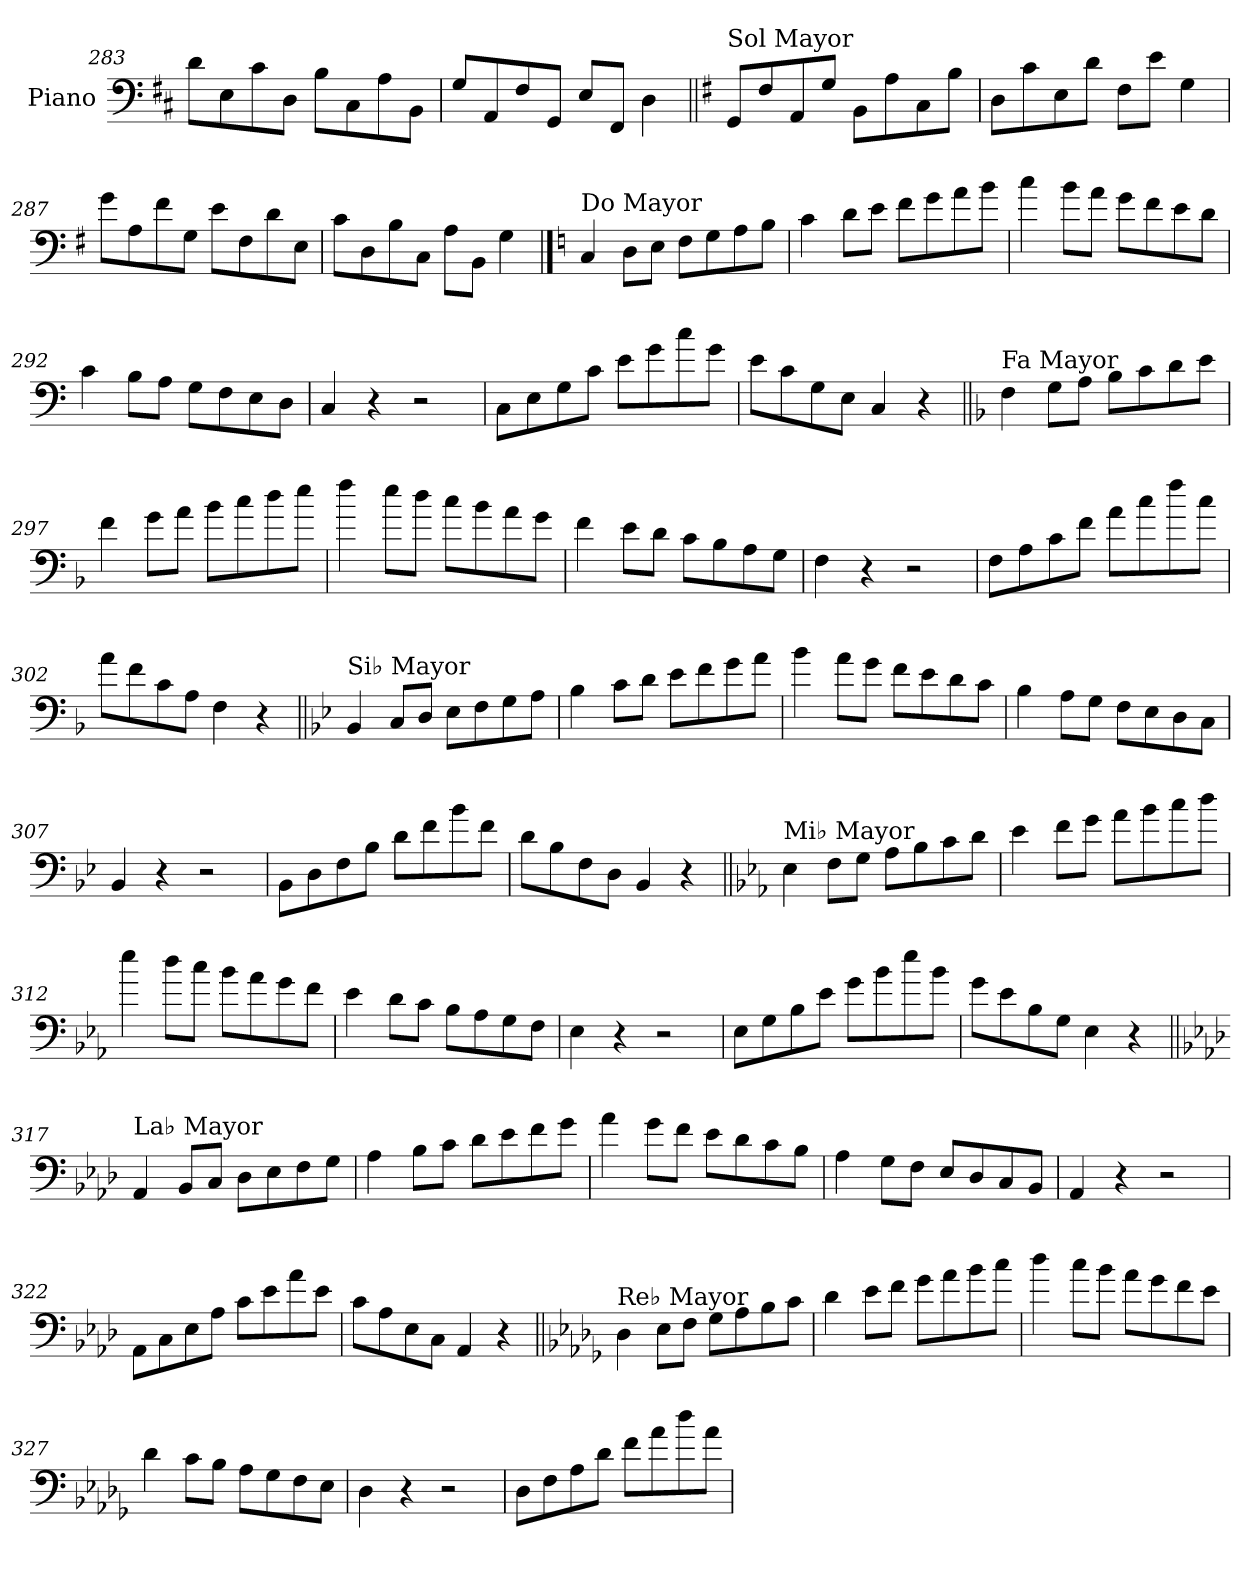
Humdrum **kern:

**kern
*part1
*staff1
*I"Piano
*I'Pno.
*clefF4
*k[f#c#]
=283
8d\L
8E\
8c#\
8D\J
8B\L
8C#\
8A\
8BB\J
=284
8G/L
8AA/
8F#/
8GG/J
8E/L
8FF#/J
4D\
!!LO:LB:g=z
=285||
*k[f#]
!LO:TX:a:t=Sol Mayor
8GG/L
8F#/
8AA/
8G/J
8BB\L
8A\
8C\
8B\J
=286
8D\L
8c\
8E\
8d\J
8F#\L
8e\J
4G\
=287
8g\L
8A\
8f#\
8G\J
8e\L
8F#\
8d\
8E\J
=288
8c\L
8D\
8B\
8C\J
8A\L
8BB\J
4G\
!!LO:PB:g=z
==289
*k[]
!LO:TX:a:t=Do Mayor
4C/
8D\L
8E\J
8F\L
8G\
8A\
8B\J
=290
4c\
8d\L
8e\J
8f\L
8g\
8a\
8b\J
=291
4cc\
8b\L
8a\J
8g\L
8f\
8e\
8d\J
=292
4c\
8B\L
8A\J
8G\L
8F\
8E\
8D\J
=293
4C/
4r
2r
=294
8C\L
8E\
8G\
8c\J
8e\L
8g\
8cc\
8g\J
=295
8e\L
8c\
8G\
8E\J
4C/
4r
!!LO:LB:g=z
=296||
*k[b-]
!LO:TX:a:t=Fa Mayor
4F\
8G\L
8A\J
8B-\L
8c\
8d\
8e\J
=297
4f\
8g\L
8a\J
8b-\L
8cc\
8dd\
8ee\J
=298
4ff\
8ee\L
8dd\J
8cc\L
8b-\
8a\
8g\J
=299
4f\
8e\L
8d\J
8c\L
8B-\
8A\
8G\J
=300
4F\
4r
2r
=301
8F\L
8A\
8c\
8f\J
8a\L
8cc\
8ff\
8cc\J
=302
8a\L
8f\
8c\
8A\J
4F\
4r
!!LO:LB:g=z
=303||
*k[b-e-]
!LO:TX:a:t=Si♭ Mayor
4BB-/
8C/L
8D/J
8E-\L
8F\
8G\
8A\J
=304
4B-\
8c\L
8d\J
8e-\L
8f\
8g\
8a\J
=305
4b-\
8a\L
8g\J
8f\L
8e-\
8d\
8c\J
=306
4B-\
8A\L
8G\J
8F\L
8E-\
8D\
8C\J
=307
4BB-/
4r
2r
=308
8BB-\L
8D\
8F\
8B-\J
8d\L
8f\
8b-\
8f\J
=309
8d\L
8B-\
8F\
8D\J
4BB-/
4r
!!LO:LB:g=z
=310||
*k[b-e-a-]
!LO:TX:a:t=Mi♭ Mayor
4E-\
8F\L
8G\J
8A-\L
8B-\
8c\
8d\J
=311
4e-\
8f\L
8g\J
8a-\L
8b-\
8cc\
8dd\J
=312
4ee-\
8dd\L
8cc\J
8b-\L
8a-\
8g\
8f\J
=313
4e-\
8d\L
8c\J
8B-\L
8A-\
8G\
8F\J
=314
4E-\
4r
2r
=315
8E-\L
8G\
8B-\
8e-\J
8g\L
8b-\
8ee-\
8b-\J
=316
8g\L
8e-\
8B-\
8G\J
4E-\
4r
!!LO:LB:g=z
=317||
*k[b-e-a-d-]
!LO:TX:a:t=La♭ Mayor
4AA-/
8BB-/L
8C/J
8D-\L
8E-\
8F\
8G\J
=318
4A-\
8B-\L
8c\J
8d-\L
8e-\
8f\
8g\J
=319
4a-\
8g\L
8f\J
8e-\L
8d-\
8c\
8B-\J
=320
4A-\
8G\L
8F\J
8E-/L
8D-/
8C/
8BB-/J
=321
4AA-/
4r
2r
=322
8AA-\L
8C\
8E-\
8A-\J
8c\L
8e-\
8a-\
8e-\J
=323
8c\L
8A-\
8E-\
8C\J
4AA-/
4r
!!LO:LB:g=z
=324||
*k[b-e-a-d-g-]
!LO:TX:a:t=Re♭ Mayor
4D-\
8E-\L
8F\J
8G-\L
8A-\
8B-\
8c\J
=325
4d-\
8e-\L
8f\J
8g-\L
8a-\
8b-\
8cc\J
=326
4dd-\
8cc\L
8b-\J
8a-\L
8g-\
8f\
8e-\J
=327
4d-\
8c\L
8B-\J
8A-\L
8G-\
8F\
8E-\J
=328
4D-\
4r
2r
=329
8D-\L
8F\
8A-\
8d-\J
8f\L
8a-\
8dd-\
8a-\J
=
*-
